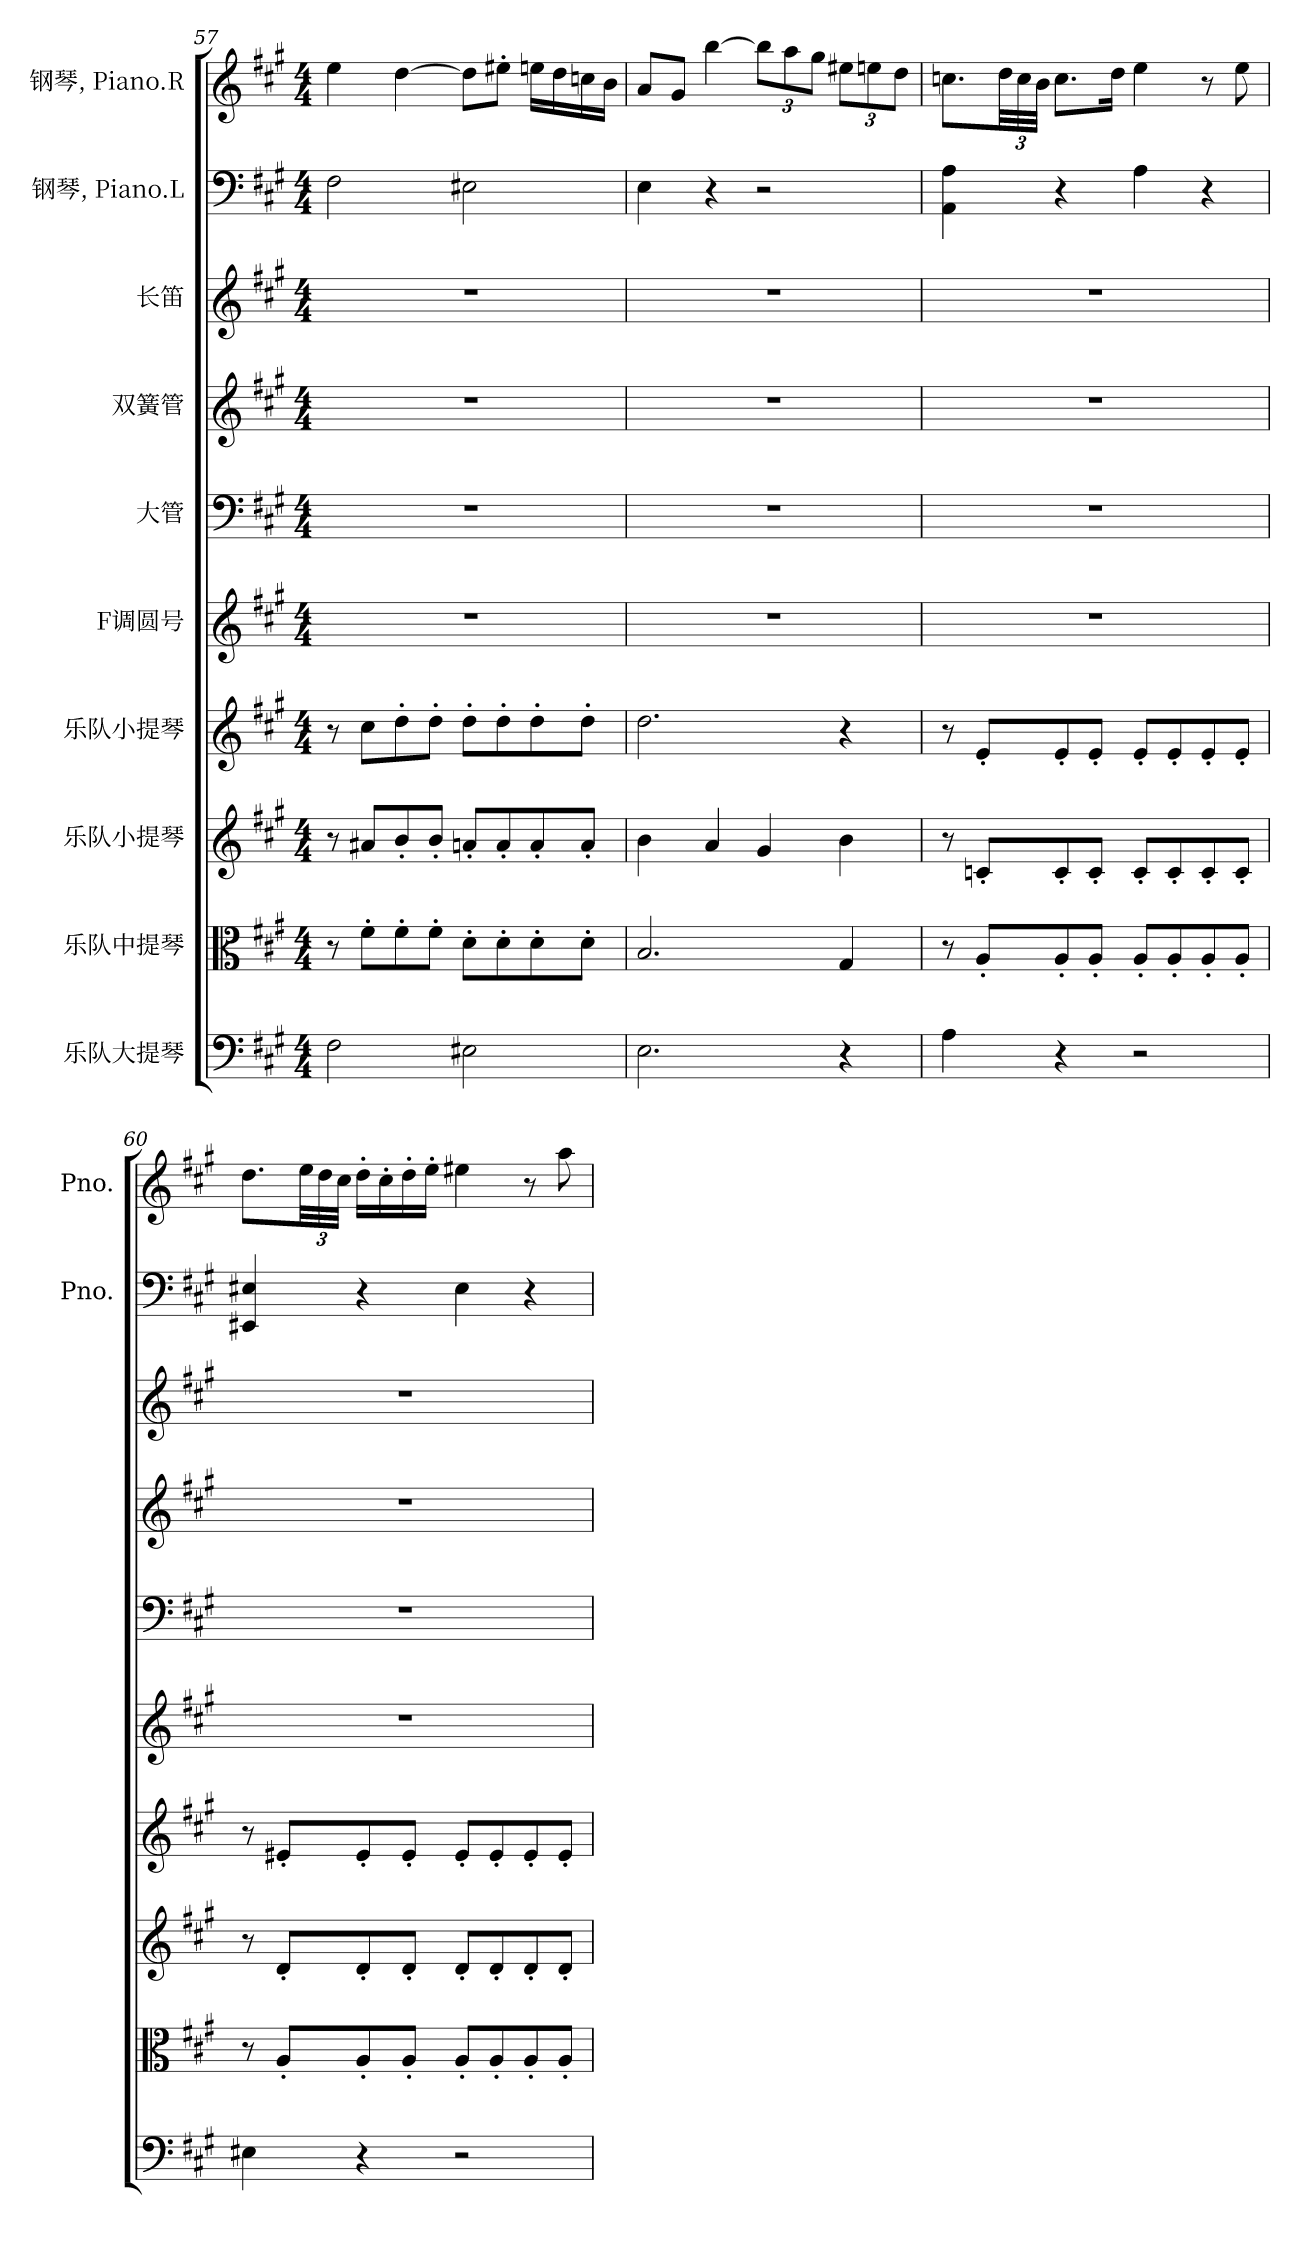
**kern	**kern	**kern	**kern	**kern	**kern	**kern	**kern	**kern	**kern
*part10	*part9	*part8	*part7	*part6	*part5	*part4	*part3	*part2	*part1
*staff10	*staff9	*staff8	*staff7	*staff6	*staff5	*staff4	*staff3	*staff2	*staff1
*I"乐队大提琴	*I"乐队中提琴	*I"乐队小提琴	*I"乐队小提琴	*I"F调圆号	*I"大管	*I"双簧管	*I"长笛	*I"钢琴, Piano.L	*I"钢琴, Piano.R
*	*	*	*	*	*	*	*	*I'Pno.	*I'Pno.
*clefF4	*clefC3	*clefG2	*clefG2	*clefG2	*clefF4	*clefG2	*clefG2	*clefF4	*clefG2
*	*	*	*	*ITrd4c7	*	*	*	*	*
*k[f#c#g#]	*k[f#c#g#]	*k[f#c#g#]	*k[f#c#g#]	*k[f#c#]	*k[f#c#g#]	*k[f#c#g#]	*k[f#c#g#]	*k[f#c#g#]	*k[f#c#g#]
*M4/4	*M4/4	*M4/4	*M4/4	*M4/4	*M4/4	*M4/4	*M4/4	*M4/4	*M4/4
=57	=57	=57	=57	=57	=57	=57	=57	=57	=57
2F#\	8r	8r	8r	1r	1r	1r	1r	2F#\	4ee\
.	8f#'\L	8a#X/L	8cc#\L	.	.	.	.	.	.
.	8f#'\	8b'/	8dd'\	.	.	.	.	.	[4dd\
.	8f#'\J	8b'/J	8dd'\J	.	.	.	.	.	.
2E#X\	8d'\L	8an'/L	8dd'\L	.	.	.	.	2E#X\	8dd\L]
.	8d'\	8a'/	8dd'\	.	.	.	.	.	8ee#X'\J
.	8d'\	8a'/	8dd'\	.	.	.	.	.	16een\LL
.	.	.	.	.	.	.	.	.	16dd\
.	8d'\J	8a'/J	8dd'\J	.	.	.	.	.	16ccn\
.	.	.	.	.	.	.	.	.	16b\JJ
!!LO:PB:g=z
=58	=58	=58	=58	=58	=58	=58	=58	=58	=58
2.E\	2.B/	4b\	2.dd\	1r	1r	1r	1r	4E\	8a/L
.	.	.	.	.	.	.	.	.	8g#/J
.	.	4a/	.	.	.	.	.	4r	[4bb\
*	*	*	*	*	*	*	*	*	*Xbrackettup
.	.	4g#/	.	.	.	.	.	2r	12bb\L]
.	.	.	.	.	.	.	.	.	12aa\
.	.	.	.	.	.	.	.	.	12gg#\J
4r	4G#/	4b\	4r	.	.	.	.	.	12ee#X\L
.	.	.	.	.	.	.	.	.	12een\
.	.	.	.	.	.	.	.	.	12dd\J
=59	=59	=59	=59	=59	=59	=59	=59	=59	=59
4A\	8r	8r	8r	1r	1r	1r	1r	4AA\ 4A\	8.ccn\L
.	8A'/L	8cn'/L	8e'/L	.	.	.	.	.	.
.	.	.	.	.	.	.	.	.	48dd\LL
.	.	.	.	.	.	.	.	.	48cc\
.	.	.	.	.	.	.	.	.	48b\JJJ
4r	8A'/	8c'/	8e'/	.	.	.	.	4r	8.cc\L
.	8A'/J	8c'/J	8e'/J	.	.	.	.	.	.
.	.	.	.	.	.	.	.	.	16dd\Jk
2r	8A'/L	8c'/L	8e'/L	.	.	.	.	4A\	4ee\
.	8A'/	8c'/	8e'/	.	.	.	.	.	.
.	8A'/	8c'/	8e'/	.	.	.	.	4r	8r
.	8A'/J	8c'/J	8e'/J	.	.	.	.	.	8ee\
=60	=60	=60	=60	=60	=60	=60	=60	=60	=60
4E#X\	8r	8r	8r	1r	1r	1r	1r	4EE#X/ 4E#X/	8.dd\L
.	8A'/L	8d'/L	8e#X'/L	.	.	.	.	.	.
.	.	.	.	.	.	.	.	.	48ee\LL
.	.	.	.	.	.	.	.	.	48dd\
.	.	.	.	.	.	.	.	.	48cc#\JJJ
4r	8A'/	8d'/	8e#'/	.	.	.	.	4r	16dd'\LL
.	.	.	.	.	.	.	.	.	16cc#'\
.	8A'/J	8d'/J	8e#'/J	.	.	.	.	.	16dd'\
.	.	.	.	.	.	.	.	.	16ee'\JJ
2r	8A'/L	8d'/L	8e#'/L	.	.	.	.	4E#\	4ee#X\
.	8A'/	8d'/	8e#'/	.	.	.	.	.	.
.	8A'/	8d'/	8e#'/	.	.	.	.	4r	8r
.	8A'/J	8d'/J	8e#'/J	.	.	.	.	.	8aa\
=	=	=	=	=	=	=	=	=	=
*-	*-	*-	*-	*-	*-	*-	*-	*-	*-
